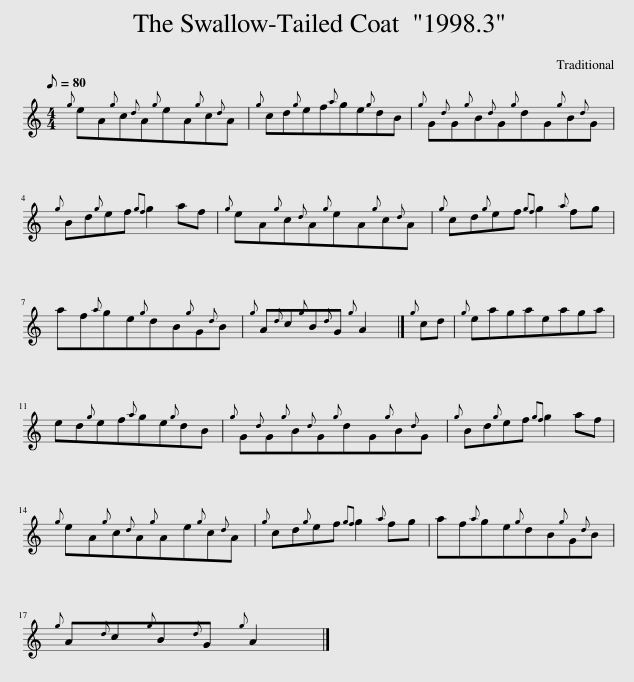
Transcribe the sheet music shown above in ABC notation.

X:1
L:1/8
Q:1/8=80
M:4/4
I:linebreak $
K:C
V:1 treble
V:1
{g} eA{g}c{d}A{g}eA{g}c{d}A |{g} cd{g}ef{a}ge{g}dB |{g} G{d}G{g}B{d}G{g}dG{g}B{d}G |${g} Bd{g}ef{gf} g2 af |{g} eA{g}c{d}A{g}eA{g}c{d}A | %5
{g} cd{g}ef{gf} g2{a} fg |$ af{a}ge{g}dB{g}G{d}B |{g} A{d}c{g}B{d}G{g} A2 |]{g} cd |{g} eagaeaga |$ %10
 ed{g}ef{a}ge{g}dB |{g} G{d}G{g}B{d}G{g}dG{g}B{d}G |{g} Bd{g}ef{gf} g2 af |${g} eA{g}c{d}A{g}Ae{g}c{d}A |{g} cd{g}ef{gf} g2{a} fg | %15
 af{a}ge{g}dB{g}G{d}B |${g} A{d}c{g}B{d}G{g} A2 |] %17
